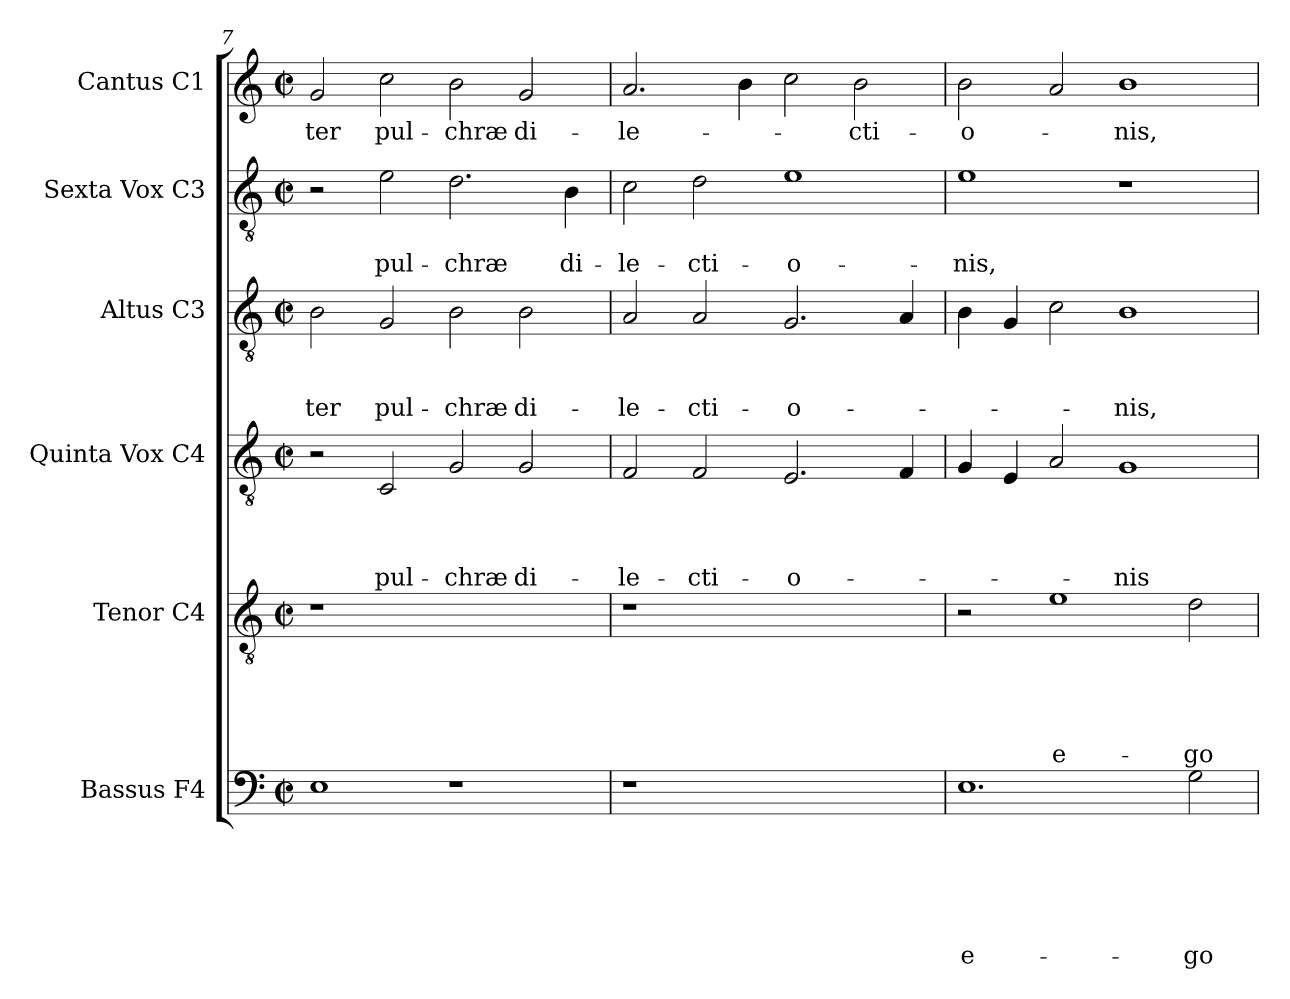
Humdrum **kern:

**kern	**text	**text	**text	**text	**text	**text	**kern	**text	**text	**text	**text	**text	**kern	**text	**text	**text	**text	**kern	**text	**text	**text	**kern	**text	**text	**kern	**text
*part6	*part6	*part6	*part6	*part6	*part6	*part6	*part5	*part5	*part5	*part5	*part5	*part5	*part4	*part4	*part4	*part4	*part4	*part3	*part3	*part3	*part3	*part2	*part2	*part2	*part1	*part1
*staff6	*staff6	*staff6	*staff6	*staff6	*staff6	*staff6	*staff5	*staff5	*staff5	*staff5	*staff5	*staff5	*staff4	*staff4	*staff4	*staff4	*staff4	*staff3	*staff3	*staff3	*staff3	*staff2	*staff2	*staff2	*staff1	*staff1
*I"Bassus F4	*	*	*	*	*	*	*I"Tenor C4	*	*	*	*	*	*I"Quinta Vox C4	*	*	*	*	*I"Altus C3	*	*	*	*I"Sexta Vox C3	*	*	*I"Cantus C1	*
*I'B	*	*	*	*	*	*	*I'T	*	*	*	*	*	*	*	*	*	*	*I'A	*	*	*	*	*	*	*I'C	*
*clefF4	*	*	*	*	*	*	*clefGv2	*	*	*	*	*	*clefGv2	*	*	*	*	*clefGv2	*	*	*	*clefGv2	*	*	*clefG2	*
*k[]	*	*	*	*	*	*	*k[]	*	*	*	*	*	*k[]	*	*	*	*	*k[]	*	*	*	*k[]	*	*	*k[]	*
*C:	*	*	*	*	*	*	*C:	*	*	*	*	*	*C:	*	*	*	*	*C:	*	*	*	*C:	*	*	*C:	*
*M2/2	*	*	*	*	*	*	*M2/2	*	*	*	*	*	*M2/2	*	*	*	*	*M2/2	*	*	*	*M2/2	*	*	*M2/2	*
*met(c|)	*	*	*	*	*	*	*met(c|)	*	*	*	*	*	*met(c|)	*	*	*	*	*met(c|)	*	*	*	*met(c|)	*	*	*met(c|)	*
=7	=7	=7	=7	=7	=7	=7	=7	=7	=7	=7	=7	=7	=7	=7	=7	=7	=7	=7	=7	=7	=7	=7	=7	=7	=7	=7
!	!	!	!	!	!	!	!	!	!	!	!	!	!	!	!	!	!	!	!	!	!LO:LY:b	!	!	!	!	!LO:LY:b
1E	.	.	.	.	.	.	1r	.	.	.	.	.	2r	.	.	.	.	2B\	.	.	-ter	2r	.	.	2g/	-ter
!	!	!	!	!	!	!	!	!	!	!	!	!	!	!	!	!	!LO:LY:b	!	!	!	!LO:LY:b	!	!	!LO:LY:b	!	!LO:LY:b
.	.	.	.	.	.	.	.	.	.	.	.	.	2C/	.	.	.	pul-	2G/	.	.	pul-	2e\	.	pul-	2cc\	pul-
!	!	!	!	!	!	!	!	!	!	!	!	!	!	!	!	!	!LO:LY:b	!	!	!	!LO:LY:b	!	!	!LO:LY:b	!	!LO:LY:b
1r	.	.	.	.	.	.	1ryy	.	.	.	.	.	2G/	.	.	.	-chræ	2B\	.	.	-chræ	2.d\	.	-chræ	2b\	-chræ
!	!	!	!	!	!	!	!	!	!	!	!	!	!	!	!	!	!LO:LY:b	!	!	!	!LO:LY:b	!	!	!	!	!LO:LY:b
.	.	.	.	.	.	.	.	.	.	.	.	.	2G/	.	.	.	di-	2B\	.	.	di-	.	.	.	2g/	di-
!	!	!	!	!	!	!	!	!	!	!	!	!	!	!	!	!	!	!	!	!	!	!	!	!LO:LY:b	!	!
.	.	.	.	.	.	.	.	.	.	.	.	.	.	.	.	.	.	.	.	.	.	4B\	.	di-	.	.
=8	=8	=8	=8	=8	=8	=8	=8	=8	=8	=8	=8	=8	=8	=8	=8	=8	=8	=8	=8	=8	=8	=8	=8	=8	=8	=8
!	!	!	!	!	!	!	!	!	!	!	!	!	!	!	!	!	!LO:LY:b	!	!	!	!LO:LY:b	!	!	!LO:LY:b	!	!LO:LY:b
1r	.	.	.	.	.	.	1r	.	.	.	.	.	2F/	.	.	.	-le-	2A/	.	.	-le-	2c\	.	-le-	2.a/	-le-
!	!	!	!	!	!	!	!	!	!	!	!	!	!	!	!	!	!LO:LY:b	!	!	!	!LO:LY:b	!	!	!LO:LY:b	!	!
.	.	.	.	.	.	.	.	.	.	.	.	.	2F/	.	.	.	-cti-	2A/	.	.	-cti-	2d\	.	-cti-	.	.
.	.	.	.	.	.	.	.	.	.	.	.	.	.	.	.	.	.	.	.	.	.	.	.	.	4b\	.
!	!	!	!	!	!	!	!	!	!	!	!	!	!	!	!	!	!LO:LY:b	!	!	!	!LO:LY:b	!	!	!LO:LY:b	!	!
1ryy	.	.	.	.	.	.	1ryy	.	.	.	.	.	2.E/	.	.	.	-o-	2.G/	.	.	-o-	1e	.	-o-	2cc\	.
!	!	!	!	!	!	!	!	!	!	!	!	!	!	!	!	!	!	!	!	!	!	!	!	!	!	!LO:LY:b
.	.	.	.	.	.	.	.	.	.	.	.	.	.	.	.	.	.	.	.	.	.	.	.	.	2b\	-cti-
.	.	.	.	.	.	.	.	.	.	.	.	.	4F/	.	.	.	.	4A/	.	.	.	.	.	.	.	.
=9	=9	=9	=9	=9	=9	=9	=9	=9	=9	=9	=9	=9	=9	=9	=9	=9	=9	=9	=9	=9	=9	=9	=9	=9	=9	=9
!	!	!	!	!	!	!LO:LY:b	!	!	!	!	!	!	!	!	!	!	!	!	!	!	!	!	!	!LO:LY:b	!	!LO:LY:b
1.E	.	.	.	.	.	e-	2r	.	.	.	.	.	4G/	.	.	.	.	4B\	.	.	.	1e	.	-nis,	2b\	-o-
.	.	.	.	.	.	.	.	.	.	.	.	.	4E/	.	.	.	.	4G/	.	.	.	.	.	.	.	.
!	!	!	!	!	!	!	!	!	!	!	!	!LO:LY:b	!	!	!	!	!	!	!	!	!	!	!	!	!	!
.	.	.	.	.	.	.	1e	.	.	.	.	e-	2A/	.	.	.	.	2c\	.	.	.	.	.	.	2a/	.
!	!	!	!	!	!	!	!	!	!	!	!	!	!	!	!	!	!LO:LY:b	!	!	!	!LO:LY:b	!	!	!	!	!LO:LY:b
.	.	.	.	.	.	.	.	.	.	.	.	.	1G	.	.	.	-nis	1B	.	.	-nis,	1r	.	.	1b	-nis,
!	!	!	!	!	!	!LO:LY:b	!	!	!	!	!	!LO:LY:b	!	!	!	!	!	!	!	!	!	!	!	!	!	!
2G\	.	.	.	.	.	-go	2d\	.	.	.	.	-go	.	.	.	.	.	.	.	.	.	.	.	.	.	.
=	=	=	=	=	=	=	=	=	=	=	=	=	=	=	=	=	=	=	=	=	=	=	=	=	=	=
*-	*-	*-	*-	*-	*-	*-	*-	*-	*-	*-	*-	*-	*-	*-	*-	*-	*-	*-	*-	*-	*-	*-	*-	*-	*-	*-
